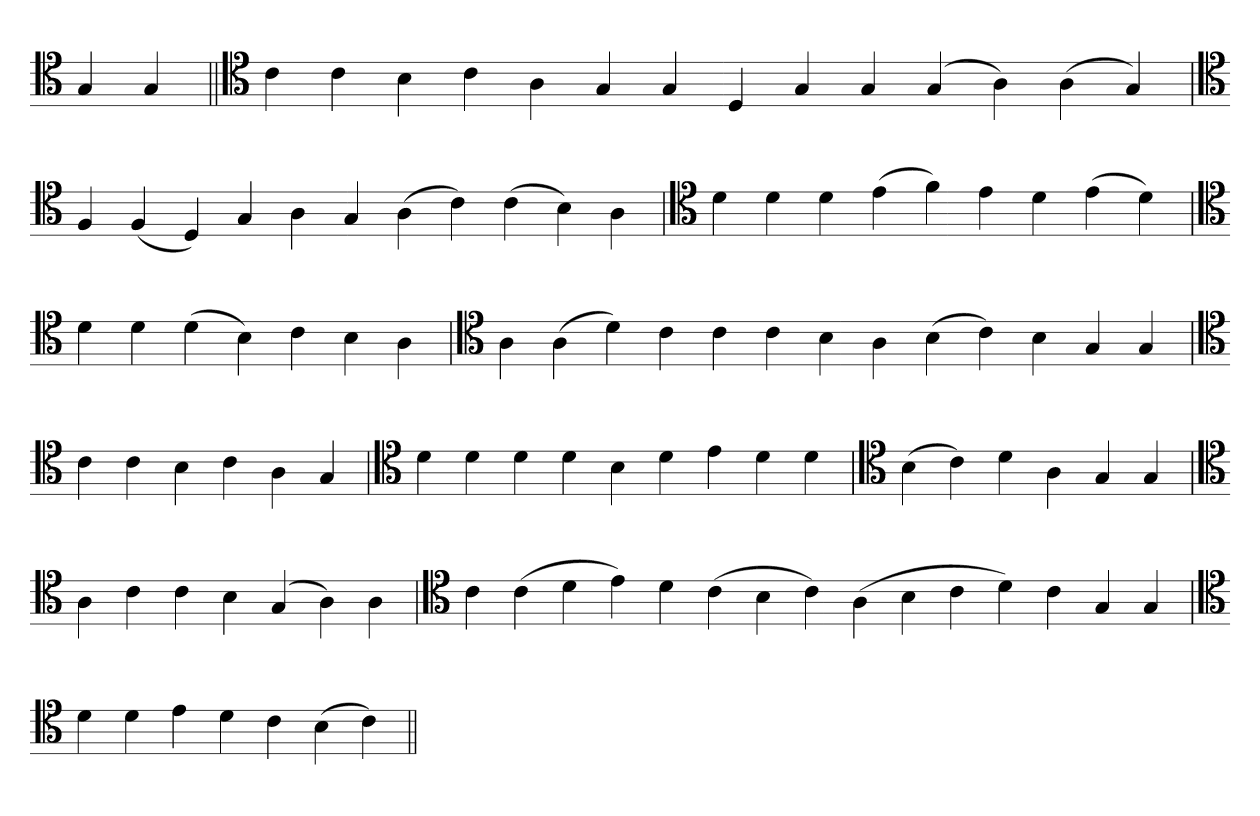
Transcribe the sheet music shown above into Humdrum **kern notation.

**kern
*part1
*staff1
*clefC4
=
4G
4G
=||
*clefC4
4c
4c
4B
4c
4A
4G
4G
4D
4G
4G
(4G
4A)
(4A
4G)
=`
*clefC4
4F
(4F
4D)
4G
4A
4G
(4A
4c)
(4c
4B)
4A
='
*clefC4
4d
4d
4d
(4e
4f)
4e
4d
(4e
4d)
='
*clefC4
4d
4d
(4d
4B)
4c
4B
4A
=`
*clefC4
4A
(4A
4d)
4c
4c
4c
4B
4A
(4B
4c)
4B
4G
4G
=
*clefC4
4c
4c
4B
4c
4A
4G
=
*clefC4
4d
4d
4d
4d
4B
4d
4e
4d
4d
=`
*clefC4
(4B
4c)
4d
4A
4G
4G
='
*clefC4
4A
4c
4c
4B
(4G
4A)
4A
=`
*clefC4
4c
(4c
4d
4e)
4d
(4c
4B
4c)
(4A
4B
4c
4d)
4c
4G
4G
=
*clefC4
4d
4d
4e
4d
4c
(4B
4c)
=||
*-
